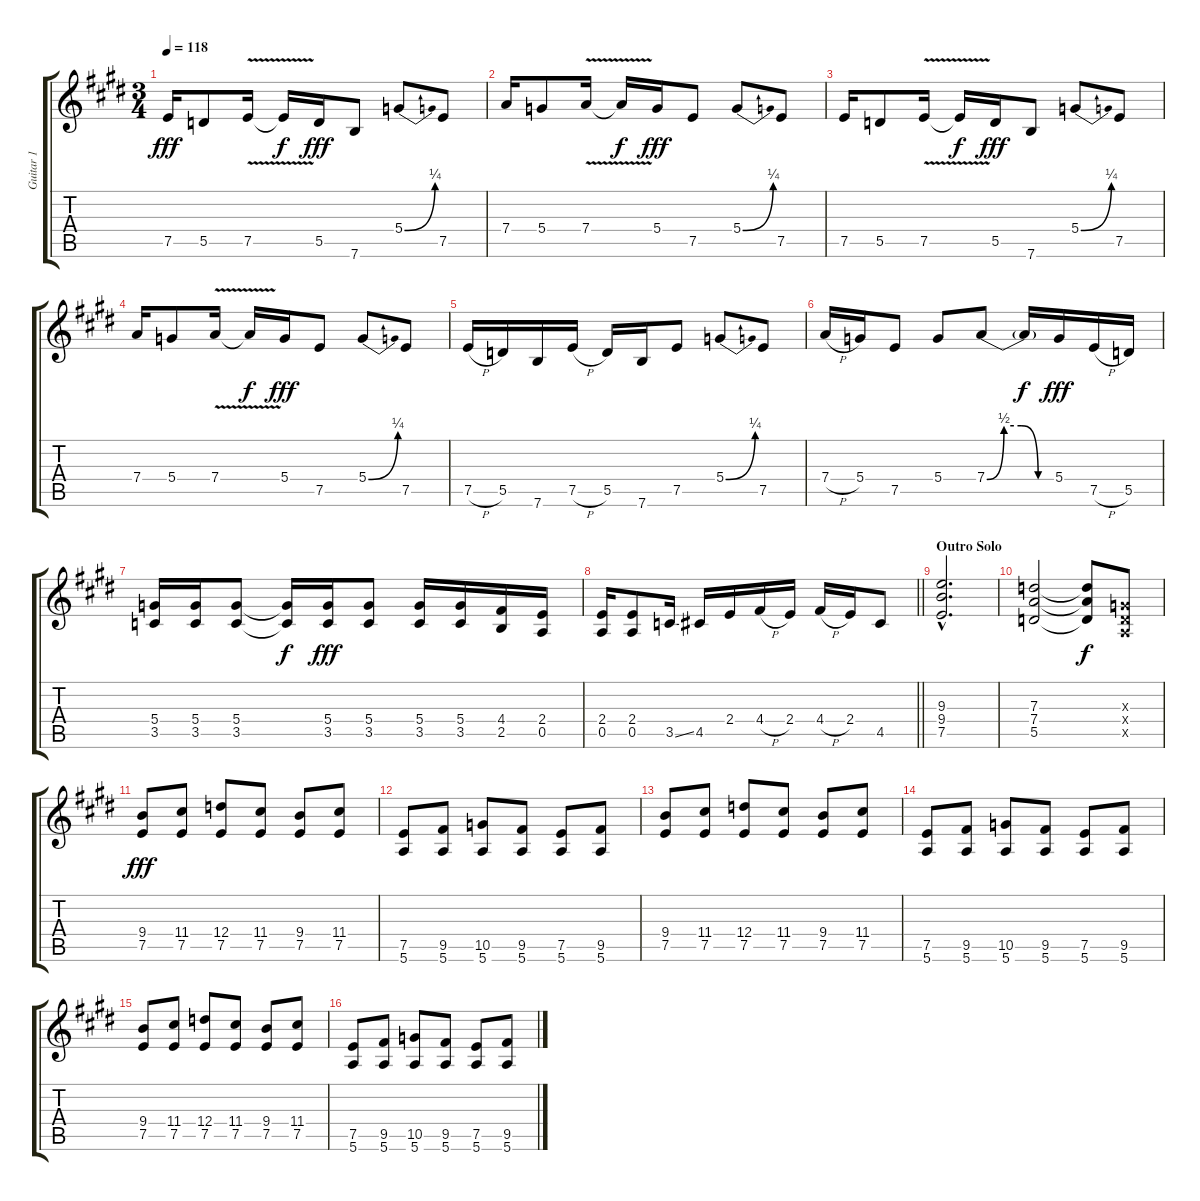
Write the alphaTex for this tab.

\track ("Guitar 1" "Guitar 1") {instrument distortionguitar}
\staff {score tabs}
\tuning (E4 B3 G3 D3 A2 E2) {hide}
\ts (3 4)
\tempo 118
\clef g2
\ks e
7.5.16{dy fff} 5.5.8 7.5{v}.16 7.5{t}.16{dy f} 5.5.16{dy fff} 7.6.8 5.4{be (bend 0 0 60 1)}.8 7.5.8 |
7.4.16 5.4.8 7.4{v}.16 7.4{t}.16{dy f} 5.4.16{dy fff} 7.5.8 5.4{be (bend 0 0 60 1)}.8 7.5.8 |
7.5.16 5.5.8 7.5{v}.16 7.5{t}.16{dy f} 5.5.16{dy fff} 7.6.8 5.4{be (bend 0 0 60 1)}.8 7.5.8 |
7.4.16 5.4.8 7.4{v}.16 7.4{t}.16{dy f} 5.4.16{dy fff} 7.5.8 5.4{be (bend 0 0 60 1)}.8 7.5.8 |
7.5{h}.16 5.5.16 7.6.16 7.5{h}.16 5.5.16 7.6.16 7.5.8 5.4{be (bend 0 0 60 1)}.8 7.5.8 |
7.4{h}.16 5.4.16 7.5.8 5.4.8 7.4{be (custom 0 0 15 2 30 2 45 0 60 0)}.8 7.4{t}.16{dy f} 5.4.16{dy fff} 7.5{h}.16 5.5.16 |
(5.4 3.5).16 (5.4 3.5).16 (5.4 3.5).8 (5.4{t} 3.5{t}).16{dy f} (5.4 3.5).16{dy fff} (5.4 3.5).8 (5.4 3.5).16 (5.4 3.5).16 (4.4 2.5).16 (2.4 0.5).16 |
\barLineRight lightlight
(2.4 0.5).16 (2.4 0.5).8 3.5{ss}.16 4.5.16 2.4.16 4.4{h}.16 2.4.16 4.4{h}.16 2.4.16 4.5.8 |
\section ("" "Outro Solo")
(9.3{hac} 9.4{hac} 7.5{hac}).2{d} |
(7.3 7.4 5.5).2 (7.3{t} 7.4{t} 5.5{t}).8{dy f} (0.3{x} 0.4{x} 0.5{x}).8 |
(9.4 7.5).8{dy fff} (11.4 7.5).8 (12.4 7.5).8 (11.4 7.5).8 (9.4 7.5).8 (11.4 7.5).8 |
(7.5 5.6).8 (9.5 5.6).8 (10.5 5.6).8 (9.5 5.6).8 (7.5 5.6).8 (9.5 5.6).8 |
(9.4 7.5).8 (11.4 7.5).8 (12.4 7.5).8 (11.4 7.5).8 (9.4 7.5).8 (11.4 7.5).8 |
(7.5 5.6).8 (9.5 5.6).8 (10.5 5.6).8 (9.5 5.6).8 (7.5 5.6).8 (9.5 5.6).8 |
(9.4 7.5).8 (11.4 7.5).8 (12.4 7.5).8 (11.4 7.5).8 (9.4 7.5).8 (11.4 7.5).8 |
(7.5 5.6).8 (9.5 5.6).8 (10.5 5.6).8 (9.5 5.6).8 (7.5 5.6).8 (9.5 5.6).8
